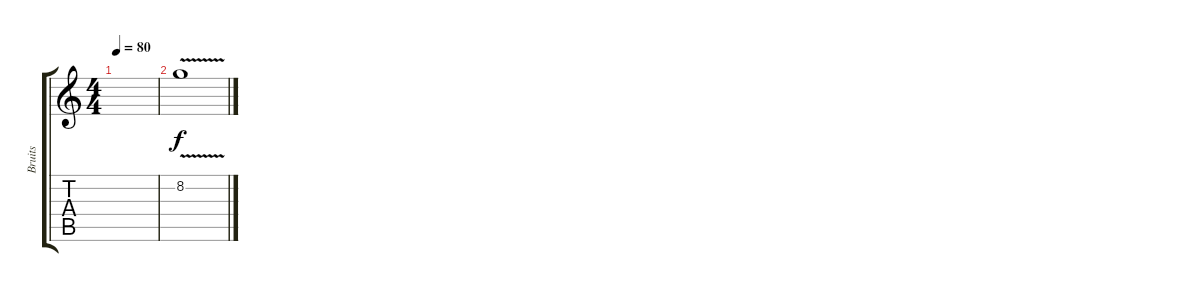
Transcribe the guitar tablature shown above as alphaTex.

\track ("Bruits" "Bruits") {instrument electricguitarjazz}
\staff {score tabs}
\tuning (E4 B3 G3 D3 A2 E2) {hide}
\ts (4 4)
\tempo 80
\clef g2
\ks c
|
8.2{v}.1
